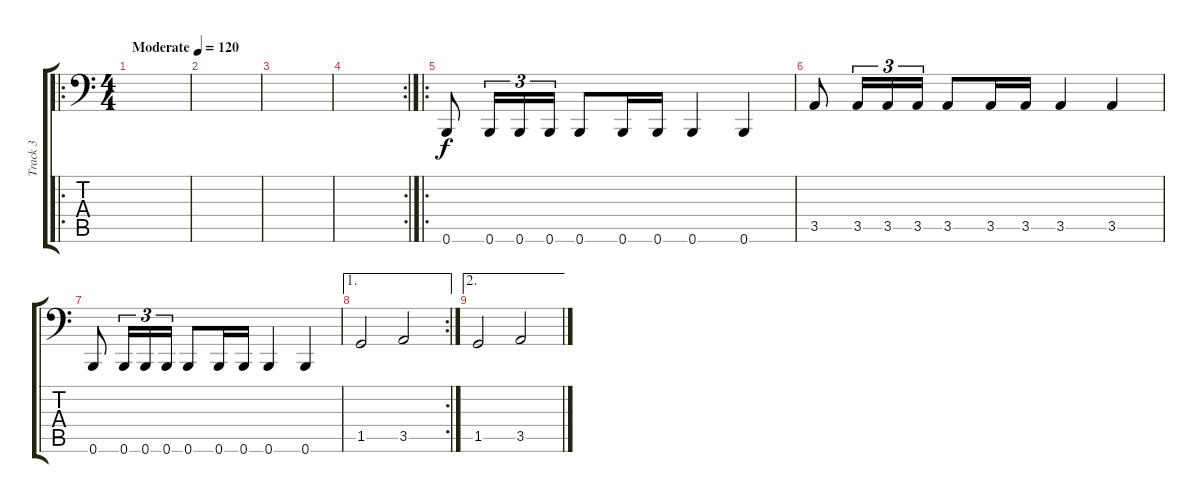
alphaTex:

\track ("Track 3" "Track 3") {instrument electricbasspick}
\staff {score tabs}
\tuning (Db3 Ab2 E2 B1 Gb1 B0) {hide}
\ro
\ts (4 4)
\tempo (120 "Moderate")
\clef f4
\ks c
|
|
|
\rc 2
|
\ro
0.6.8 0.6.16{tu (3 2)} 0.6.16{tu (3 2)} 0.6.16{tu (3 2)} 0.6.8 0.6.16 0.6.16 0.6.4 0.6.4 |
3.5.8 3.5.16{tu (3 2)} 3.5.16{tu (3 2)} 3.5.16{tu (3 2)} 3.5.8 3.5.16 3.5.16 3.5.4 3.5.4 |
0.6.8 0.6.16{tu (3 2)} 0.6.16{tu (3 2)} 0.6.16{tu (3 2)} 0.6.8 0.6.16 0.6.16 0.6.4 0.6.4 |
\ae 1
\rc 2
1.5.2 3.5.2 |
\ae 2
1.5.2 3.5.2
